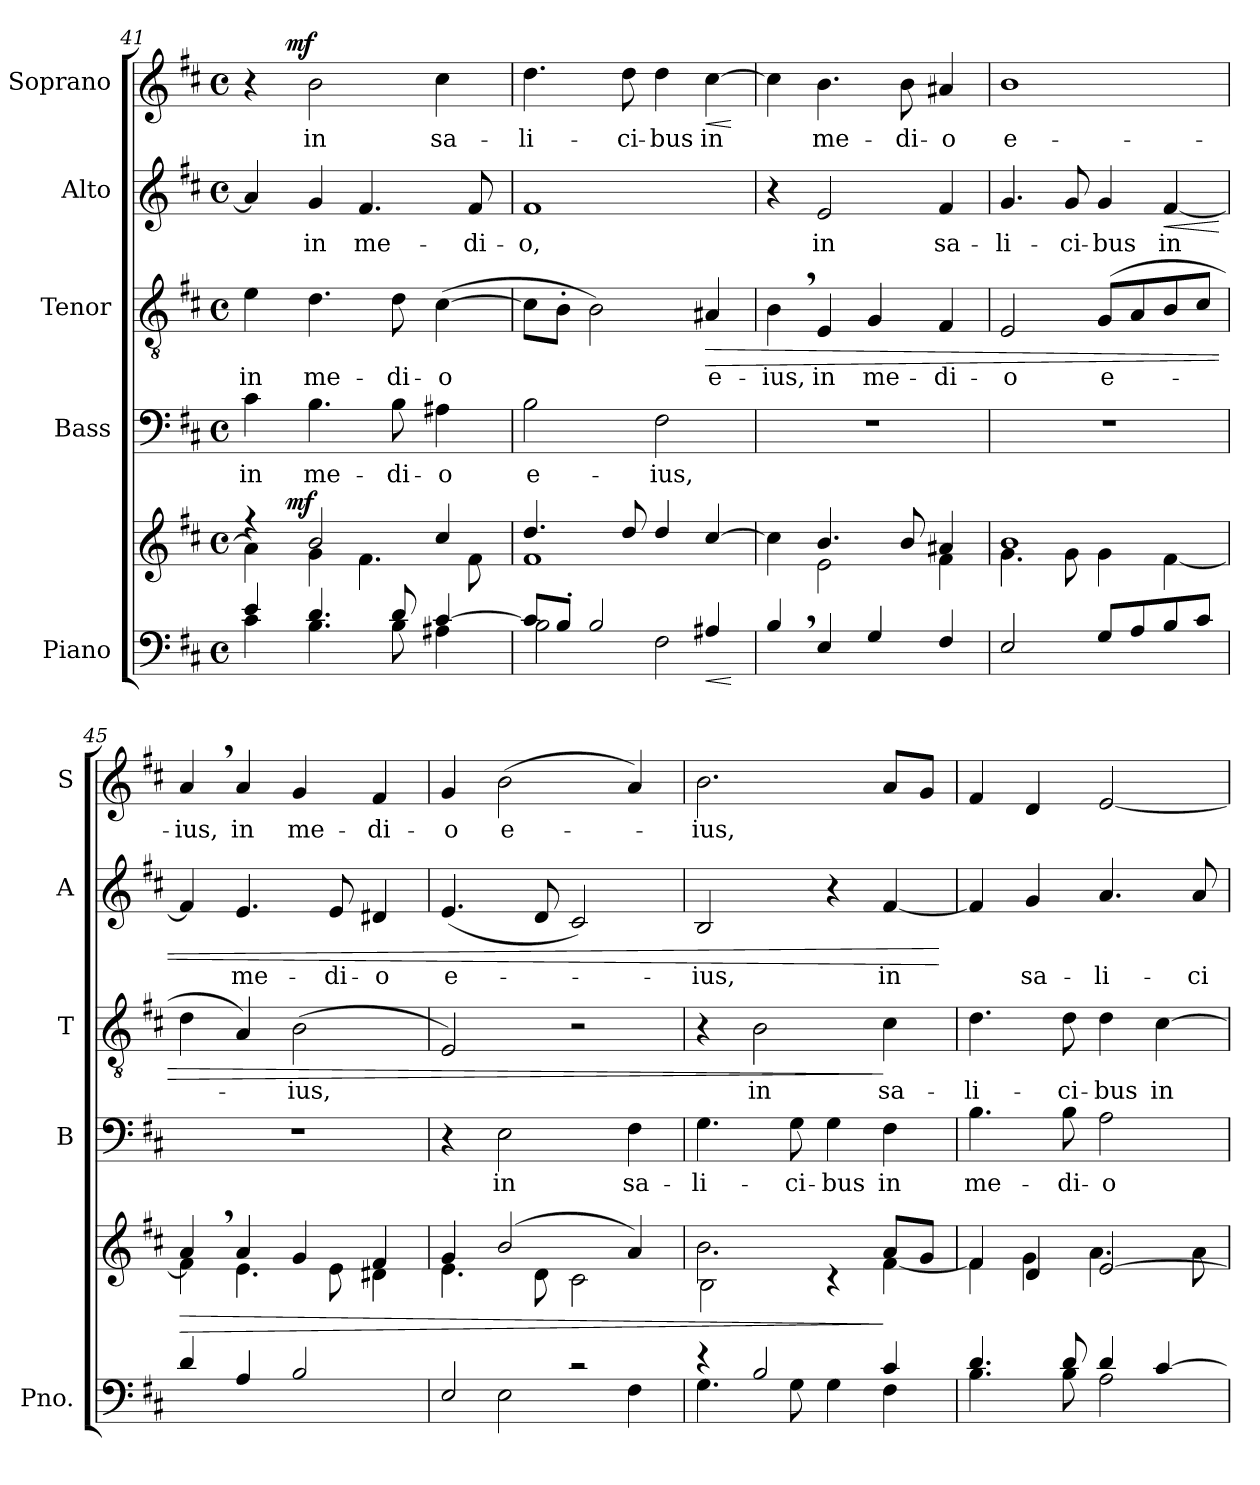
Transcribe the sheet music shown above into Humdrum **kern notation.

**kern	**kern	**dynam	**kern	**text	**kern	**text	**dynam	**kern	**text	**dynam	**kern	**text	**dynam
*part5	*part5	*part5	*part4	*part4	*part3	*part3	*part3	*part2	*part2	*part2	*part1	*part1	*part1
*staff6	*staff5	*staff5/6	*staff4	*staff4	*staff3	*staff3	*staff3	*staff2	*staff2	*staff2	*staff1	*staff1	*staff1
*I"Piano	*	*	*I"Bass	*	*I"Tenor	*	*	*I"Alto	*	*	*I"Soprano	*	*
*I'Pno.	*	*	*I'B	*	*I'T	*	*	*I'A	*	*	*I'S	*	*
!!LO:LB:g=z
*clefF4	*clefG2	*	*clefF4	*	*clefGv2	*	*	*clefG2	*	*	*clefG2	*	*
*k[f#c#]	*k[f#c#]	*	*k[f#c#]	*	*k[f#c#]	*	*	*k[f#c#]	*	*	*k[f#c#]	*	*
*D:	*D:	*	*D:	*	*D:	*	*	*D:	*	*	*D:	*	*
*M4/4	*M4/4	*	*M4/4	*	*M4/4	*	*	*M4/4	*	*	*M4/4	*	*
*met(c)	*met(c)	*	*met(c)	*	*met(c)	*	*	*met(c)	*	*	*met(c)	*	*
=41	=41	=41	=41	=41	=41	=41	=41	=41	=41	=41	=41	=41	=41
*^	*^	*	*	*	*	*	*	*	*	*	*	*	*
!	!	!	!	!	!	!LO:LY:b	!	!LO:LY:b	!	!	!	!	!	!	!
*	*	*	*^	*	*	*	*	*	*	*	*	*	*^	*	*
4e/	4c#\	4r	4a\]	8.ryy	.	4c#\	in	4e\	in	.	4a/]	.	.	4r	8.ryy	.	.
!	!	!	!	!	!LO:DY:a	!	!	!	!	!	!	!	!	!	!	!	!LO:DY:a
.	.	.	.	2ryy	mf	.	.	.	.	.	.	.	.	.	2ryy	.	mf
!	!	!	!	!	!	!	!LO:LY:b	!	!LO:LY:b	!	!	!LO:LY:b	!	!	!	!LO:LY:b	!
4.d/	4.B\	2b/	4g\	.	.	4.B\	me-	4.d\	me-	.	4g/	in	.	2b\	.	in	.
!	!	!	!	!	!	!	!	!	!	!	!	!LO:LY:b	!	!	!	!	!
.	.	.	4.f#\	.	.	.	.	.	.	.	4.f#/	me-	.	.	.	.	.
!	!	!	!	!	!	!	!LO:LY:b	!	!LO:LY:b	!	!	!	!	!	!	!	!
8d/	8B\	.	.	.	.	8B\	-di-	8d\	-di-	.	.	.	.	.	.	.	.
.	.	.	.	4ryy	.	.	.	.	.	.	.	.	.	.	4ryy	.	.
!	!	!	!	!	!	!	!LO:LY:b	!	!LO:LY:b	!	!	!	!	!	!	!LO:LY:b	!
[4c#/	4A#X\	4cc#/	.	.	.	4A#X\	-o	(>[4c#\	-o	.	.	.	.	4cc#\	.	sa-	.
!	!	!	!	!	!	!	!	!	!	!	!	!LO:LY:b	!	!	!	!	!
.	.	.	8f#\	.	.	.	.	.	.	.	8f#/	-di-	.	.	.	.	.
.	.	.	.	16ryy	.	.	.	.	.	.	.	.	.	.	16ryy	.	.
=42	=42	=42	=42	=42	=42	=42	=42	=42	=42	=42	=42	=42	=42	=42	=42	=42	=42
!	!	!	!	!	!	!	!LO:LY:b	!	!	!	!	!LO:LY:b	!	!	!	!LO:LY:b	!
*	*	*	*v	*v	*	*	*	*	*	*	*	*	*	*v	*v	*	*
8c#/L]	2B\	4.dd/	1f#	.	2B\	e-	8c#\L]	.	.	1f#	-o,	.	4.dd\	-li-	.
8B'/J	.	.	.	.	.	.	8B'\J	.	.	.	.	.	.	.	.
2B/	.	.	.	.	.	.	2B\)	.	.	.	.	.	.	.	.
!	!	!	!	!	!	!	!	!	!	!	!	!	!	!LO:LY:b	!
.	.	8dd/	.	.	.	.	.	.	.	.	.	.	8dd\	-ci-	.
!	!	!	!	!	!	!LO:LY:b	!	!	!	!	!	!	!	!LO:LY:b	!
.	2F#\	4dd/	.	.	2F#\	-ius,	.	.	.	.	.	.	4dd\	-bus	.
!	!	!	!	!LO:HP:b=2	!	!	!	!	!	!	!	!	!	!	!
!	!	!	!	!LO:HP:n=1:b	!	!	!	!LO:LY:b	!LO:HP:b	!	!	!	!	!LO:LY:b	!LO:HP:b
4A#X/	.	[4cc#/	.	> <	.	.	4A#X/	e-	>	.	.	.	[4cc#\	in	<
*v	*v	*	*	*	*	*	*	*	*	*	*	*	*	*	*
*	*v	*v	*	*	*	*	*	*	*	*	*	*	*	*
.	.	[	.	.	.	.	.	.	.	.	.	.	[
=43	=43	=43	=43	=43	=43	=43	=43	=43	=43	=43	=43	=43	=43
*	*^	*	*	*	*	*	*	*	*	*	*	*	*
!	!	!	!	!	!	!	!LO:LY:b	!	!	!	!	!	!	!
4B,/	4cc#\]	4ryy	.	1r	.	4B,\	-ius,	.	4r	.	.	4cc#\]	.	.
!	!	!	!	!	!	!	!LO:LY:b	!	!	!LO:LY:b	!	!	!LO:LY:b	!
4E/	4.b/	2e\	.	.	.	4E/	in	.	2e/	in	.	4.b\	me-	.
!	!	!	!	!	!	!	!LO:LY:b	!	!	!	!	!	!	!
4G/	.	.	.	.	.	4G/	me-	.	.	.	.	.	.	.
!	!	!	!	!	!	!	!	!	!	!	!	!	!LO:LY:b	!
.	8b/	.	.	.	.	.	.	.	.	.	.	8b\	-di-	.
!	!	!	!	!	!	!	!LO:LY:b	!	!	!LO:LY:b	!	!	!LO:LY:b	!
4F#/	4a#X/	4f#\	.	.	.	4F#/	-di-	.	4f#/	sa-	.	4a#X/	-o	.
=44	=44	=44	=44	=44	=44	=44	=44	=44	=44	=44	=44	=44	=44	=44
!	!	!	!	!	!	!	!LO:LY:b	!	!	!LO:LY:b	!	!	!LO:LY:b	!
2E/	1b	4.g\	.	1r	.	2E/	-o	.	4.g/	-li-	.	1b	e-	.
!	!	!	!	!	!	!	!	!	!	!LO:LY:b	!	!	!	!
.	.	8g\	.	.	.	.	.	.	8g/	-ci-	.	.	.	.
!	!	!	!	!	!	!	!LO:LY:b	!	!	!LO:LY:b	!	!	!	!
8G/L	.	4g\	.	.	.	(>8G/L	e-	.	4g/	-bus	.	.	.	.
8A/	.	.	.	.	.	8A/	.	.	.	.	.	.	.	.
!	!	!	!	!	!	!	!	!	!	!LO:LY:b	!LO:HP:b	!	!	!
8B/	.	[4f#\	.	.	.	8B/	.	.	[4f#/	in	<	.	.	.
8c#/J	.	.	.	.	.	8c#/J	.	.	.	.	.	.	.	.
*	*v	*v	*	*	*	*	*	*	*	*	*	*	*	*
.	.	]	.	.	.	.	.	.	.	.	.	.	.
=45	=45	=45	=45	=45	=45	=45	=45	=45	=45	=45	=45	=45	=45
!	!	!LO:HP:b	!	!	!	!	!	!	!	!	!	!LO:LY:b	!
*	*^	*	*	*	*	*	*	*	*	*	*	*	*
4d/	4a,/	4f#\]	>	1r	.	4d\	.	.	4f#/]	.	.	4a,/	-ius,	.
!	!	!	!	!	!	!	!	!	!	!LO:LY:b	!	!	!LO:LY:b	!
4A/	4a/	4.e\	.	.	.	4A/)	.	.	4.e/	me-	.	4a/	in	.
!	!	!	!	!	!	!	!LO:LY:b	!	!	!	!	!	!LO:LY:b	!
2B/	4g/	.	.	.	.	(>2B\	-ius,	.	.	.	.	4g/	me-	.
!	!	!	!	!	!	!	!	!	!	!LO:LY:b	!	!	!	!
.	.	8e\	.	.	.	.	.	.	8e/	-di-	.	.	.	.
!	!	!	!	!	!	!	!	!	!	!LO:LY:b	!	!	!LO:LY:b	!
.	4f#/	4d#X\	.	.	.	.	.	.	4d#X/	-o	.	4f#/	-di-	.
=46	=46	=46	=46	=46	=46	=46	=46	=46	=46	=46	=46	=46	=46	=46
*^	*	*	*	*	*	*	*	*	*	*	*	*	*	*
!	!	!	!	!	!	!	!	!	!	!	!LO:LY:b	!	!	!LO:LY:b	!
2E/	4ryy	4g/	4.e\	.	4r	.	2E/)	.	.	(<4.e/	e-	.	4g/	-o	.
!	!	!	!	!	!	!LO:LY:b	!	!	!	!	!	!	!	!LO:LY:b	!
.	2E\	(>2b/	.	.	2E\	in	.	.	.	.	.	.	(>2b\	e-	.
.	.	.	8d\	.	.	.	.	.	.	8d/	.	.	.	.	.
2r	.	.	2c#\	.	.	.	2r	.	.	2c#/)	.	.	.	.	.
!	!	!	!	!	!	!LO:LY:b	!	!	!	!	!	!	!	!	!
.	4F#\	4a/)	.	.	4F#\	sa-	.	.	.	.	.	.	4a/)	.	.
!!LO:PB:g=z
=47	=47	=47	=47	=47	=47	=47	=47	=47	=47	=47	=47	=47	=47	=47	=47
!	!	!	!	!	!	!LO:LY:b	!	!	!	!	!LO:LY:b	!	!	!LO:LY:b	!
4r	4.G\	2.b\	2B\	.	4.G\	-li-	4r	.	.	2B/	-ius,	.	2.b\	-ius,	.
!	!	!	!	!	!	!	!	!LO:LY:b	!	!	!	!	!	!	!
2B/	.	.	.	.	.	.	2B\	in	.	.	.	.	.	.	.
!	!	!	!	!	!	!LO:LY:b	!	!	!	!	!	!	!	!	!
.	8G\	.	.	.	8G\	-ci-	.	.	.	.	.	.	.	.	.
!	!	!	!	!	!	!LO:LY:b	!	!	!	!	!	!	!	!	!
.	4G\	.	4r	.	4G\	-bus	.	.	.	4r	.	.	.	.	.
!	!	!	!	!	!	!LO:LY:b	!	!LO:LY:b	!	!	!LO:LY:b	!	!	!	!
4c#/	4F#\	8a/L	[4f#\	]	4F#\	in	4c#\	sa-	]	[4f#/	in	.	8a/L	.	.
.	.	8g/J	.	.	.	.	.	.	.	.	.	.	8g/J	.	.
*v	*v	*	*	*	*	*	*	*	*	*	*	*	*	*	*
*	*v	*v	*	*	*	*	*	*	*	*	*	*	*	*
.	.	.	.	.	.	.	.	.	.	[	.	.	.
=48	=48	=48	=48	=48	=48	=48	=48	=48	=48	=48	=48	=48	=48
*^	*^	*	*	*	*	*	*	*	*	*	*	*	*
!	!	!	!	!	!	!LO:LY:b	!	!LO:LY:b	!	!	!	!	!	!	!
4.d/	4.B\	4f#/	4f#\]	.	4.B\	me-	4.d\	-li-	.	4f#/]	.	.	4f#/	.	.
!	!	!	!	!	!	!	!	!	!	!	!LO:LY:b	!	!	!	!
.	.	4d/	4g\	.	.	.	.	.	.	4g/	sa-	.	4d/	.	.
!	!	!	!	!	!	!LO:LY:b	!	!LO:LY:b	!	!	!	!	!	!	!
8d/	8B\	.	.	.	8B\	-di-	8d\	-ci-	.	.	.	.	.	.	.
!	!	!	!	!	!	!LO:LY:b	!	!LO:LY:b	!	!	!LO:LY:b	!	!	!	!
4d/	2A\	[2e/	4.a\	.	2A\	-o	4d\	-bus	.	4.a/	-li-	.	[2e/	.	.
!	!	!	!	!	!	!	!	!LO:LY:b	!	!	!	!	!	!	!
[4c#/	.	.	.	.	.	.	[4c#\	in	.	.	.	.	.	.	.
!	!	!	!	!	!	!	!	!	!	!	!LO:LY:b	!	!	!	!
.	.	.	8a\	.	.	.	.	.	.	8a/	-ci-	.	.	.	.
*v	*v	*	*	*	*	*	*	*	*	*	*	*	*	*	*
*	*v	*v	*	*	*	*	*	*	*	*	*	*	*	*
=	=	=	=	=	=	=	=	=	=	=	=	=	=
*-	*-	*-	*-	*-	*-	*-	*-	*-	*-	*-	*-	*-	*-
